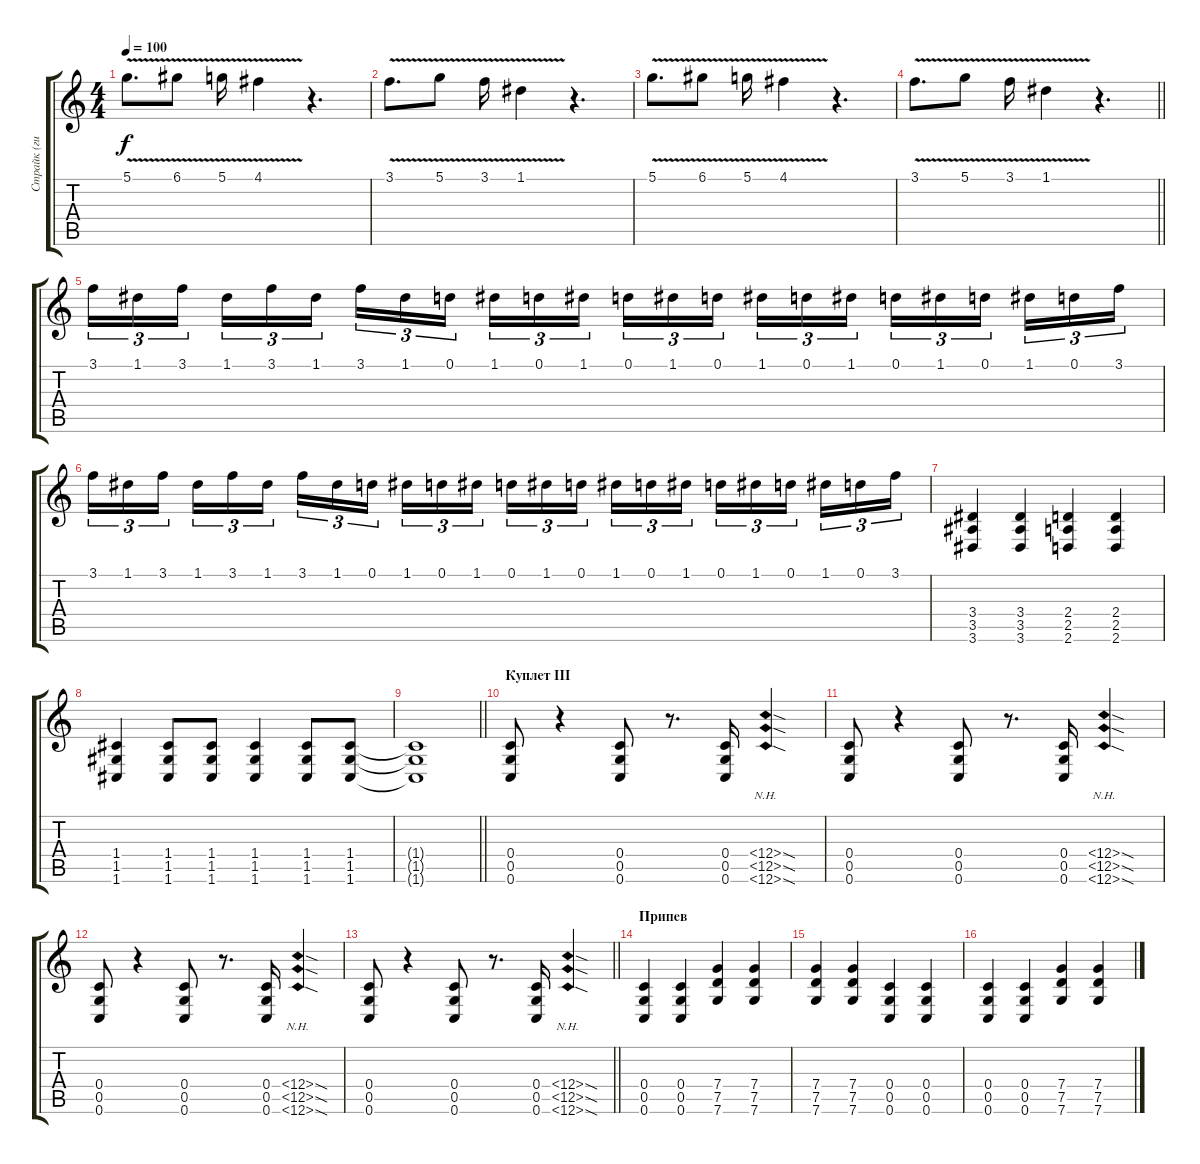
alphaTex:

\track ("Страйк (гитара)" "Страйк (ги") {instrument distortionguitar}
\staff {score tabs}
\tuning (D4 A3 F3 C3 G2 C2) {hide}
\ts (4 4)
\tempo 100
\clef g2
\ks c
5.1{v}.8{d dy f} 6.1{v}.8 5.1{v}.16 4.1{v}.4 r.4{d} |
3.1{v}.8{d} 5.1{v}.8 3.1{v}.16 1.1{v}.4 r.4{d} |
5.1{v}.8{d} 6.1{v}.8 5.1{v}.16 4.1{v}.4 r.4{d} |
\barLineRight lightlight
3.1{v}.8{d} 5.1{v}.8 3.1{v}.16 1.1{v}.4 r.4{d} |
3.1.16{tu (3 2)} 1.1.16{tu (3 2)} 3.1.16{tu (3 2) beam splitsecondary} 1.1.16{tu (3 2)} 3.1.16{tu (3 2)} 1.1.16{tu (3 2)} 3.1.16{tu (3 2)} 1.1.16{tu (3 2)} 0.1.16{tu (3 2) beam splitsecondary} 1.1.16{tu (3 2)} 0.1.16{tu (3 2)} 1.1.16{tu (3 2)} 0.1.16{tu (3 2)} 1.1.16{tu (3 2)} 0.1.16{tu (3 2) beam splitsecondary} 1.1.16{tu (3 2)} 0.1.16{tu (3 2)} 1.1.16{tu (3 2)} 0.1.16{tu (3 2)} 1.1.16{tu (3 2)} 0.1.16{tu (3 2) beam splitsecondary} 1.1.16{tu (3 2)} 0.1.16{tu (3 2)} 3.1.16{tu (3 2)} |
3.1.16{tu (3 2)} 1.1.16{tu (3 2)} 3.1.16{tu (3 2) beam splitsecondary} 1.1.16{tu (3 2)} 3.1.16{tu (3 2)} 1.1.16{tu (3 2)} 3.1.16{tu (3 2)} 1.1.16{tu (3 2)} 0.1.16{tu (3 2) beam splitsecondary} 1.1.16{tu (3 2)} 0.1.16{tu (3 2)} 1.1.16{tu (3 2)} 0.1.16{tu (3 2)} 1.1.16{tu (3 2)} 0.1.16{tu (3 2) beam splitsecondary} 1.1.16{tu (3 2)} 0.1.16{tu (3 2)} 1.1.16{tu (3 2)} 0.1.16{tu (3 2)} 1.1.16{tu (3 2)} 0.1.16{tu (3 2) beam splitsecondary} 1.1.16{tu (3 2)} 0.1.16{tu (3 2)} 3.1.16{tu (3 2)} |
(3.4 3.5 3.6).4 (3.4 3.5 3.6).4 (2.4 2.5 2.6).4 (2.4 2.5 2.6).4 |
(1.4 1.5 1.6).4 (1.4 1.5 1.6).8 (1.4 1.5 1.6).8 (1.4 1.5 1.6).4 (1.4 1.5 1.6).8 (1.4 1.5 1.6).8 |
\barLineRight lightlight
(1.4{t} 1.5{t} 1.6{t}).1 |
\section ("" "Куплет III")
(0.4 0.5 0.6).8 r.4 (0.4 0.5 0.6).8 r.8{d} (0.4 0.5 0.6).16 (6.4{nh sod} 6.5{nh sod} 6.6{nh sod}).4 |
(0.4 0.5 0.6).8 r.4 (0.4 0.5 0.6).8 r.8{d} (0.4 0.5 0.6).16 (6.4{nh sod} 6.5{nh sod} 6.6{nh sod}).4 |
(0.4 0.5 0.6).8 r.4 (0.4 0.5 0.6).8 r.8{d} (0.4 0.5 0.6).16 (6.4{nh sod} 6.5{nh sod} 6.6{nh sod}).4 |
\barLineRight lightlight
(0.4 0.5 0.6).8 r.4 (0.4 0.5 0.6).8 r.8{d} (0.4 0.5 0.6).16 (6.4{nh sod} 6.5{nh sod} 6.6{nh sod}).4 |
\section ("" "Припев")
(0.4 0.5 0.6).4 (0.4 0.5 0.6).4 (7.4 7.5 7.6).4 (7.4 7.5 7.6).4 |
(7.4 7.5 7.6).4 (7.4 7.5 7.6).4 (0.4 0.5 0.6).4 (0.4 0.5 0.6).4 |
(0.4 0.5 0.6).4 (0.4 0.5 0.6).4 (7.4 7.5 7.6).4 (7.4 7.5 7.6).4
